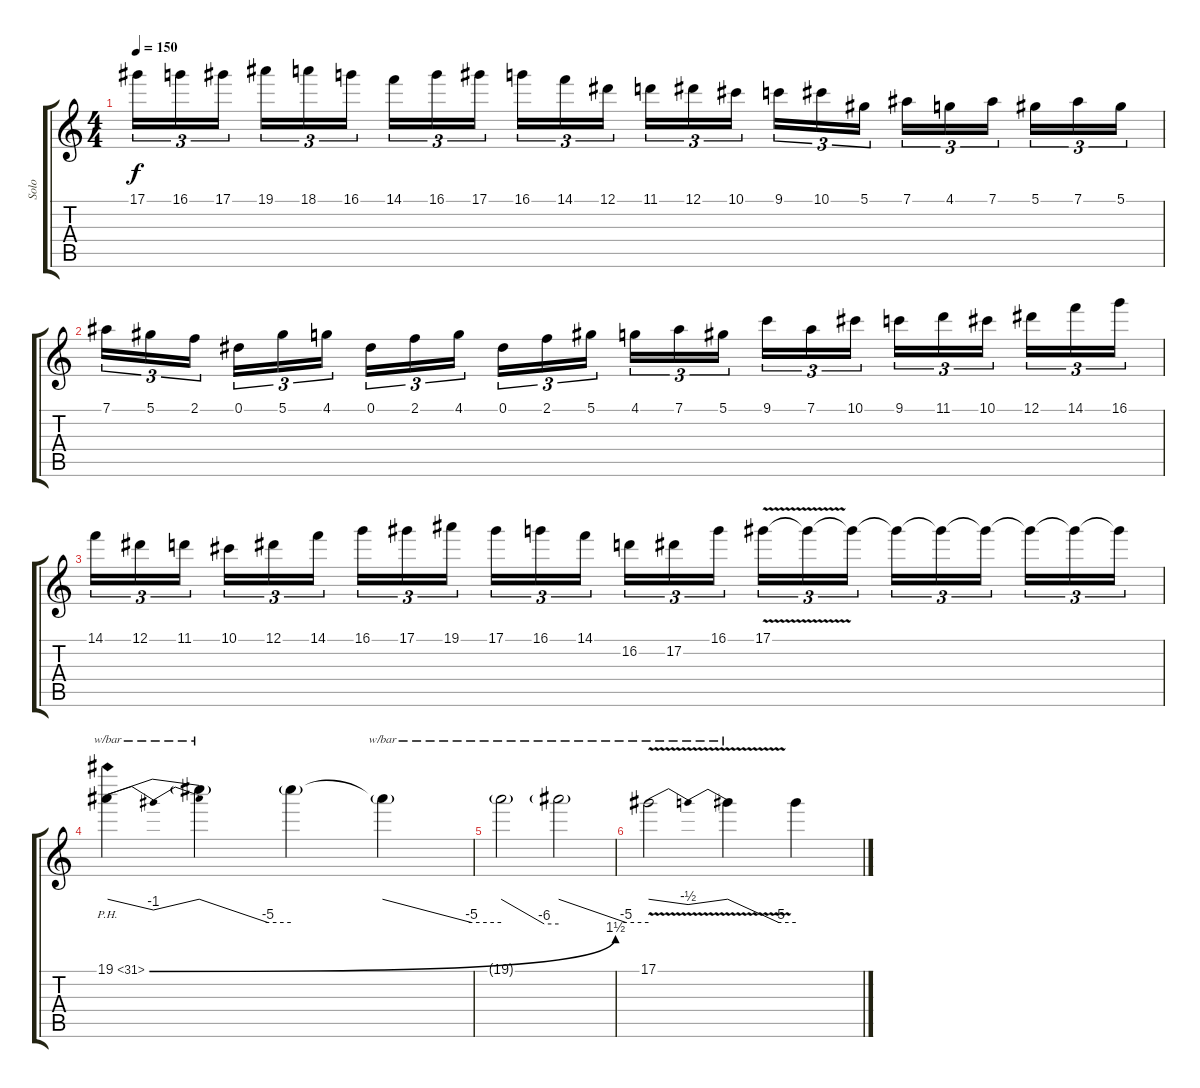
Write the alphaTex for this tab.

\track ("Solo" "Solo") {instrument overdrivenguitar}
\staff {score tabs}
\tuning (Eb4 Bb3 Gb3 Db3 Ab2 Db2) {hide}
\ts (4 4)
\tempo 150
\clef g2
\ks c
17.1.16{tu (3 2) dy f} 16.1.16{tu (3 2)} 17.1.16{tu (3 2)} 19.1.16{tu (3 2)} 18.1.16{tu (3 2)} 16.1.16{tu (3 2)} 14.1.16{tu (3 2)} 16.1.16{tu (3 2)} 17.1.16{tu (3 2)} 16.1.16{tu (3 2)} 14.1.16{tu (3 2)} 12.1.16{tu (3 2)} 11.1.16{tu (3 2)} 12.1.16{tu (3 2)} 10.1.16{tu (3 2)} 9.1.16{tu (3 2)} 10.1.16{tu (3 2)} 5.1.16{tu (3 2)} 7.1.16{tu (3 2)} 4.1.16{tu (3 2)} 7.1.16{tu (3 2)} 5.1.16{tu (3 2)} 7.1.16{tu (3 2)} 5.1.16{tu (3 2)} |
7.1.16{tu (3 2)} 5.1.16{tu (3 2)} 2.1.16{tu (3 2)} 0.1.16{tu (3 2)} 5.1.16{tu (3 2)} 4.1.16{tu (3 2)} 0.1.16{tu (3 2)} 2.1.16{tu (3 2)} 4.1.16{tu (3 2)} 0.1.16{tu (3 2)} 2.1.16{tu (3 2)} 5.1.16{tu (3 2)} 4.1.16{tu (3 2)} 7.1.16{tu (3 2)} 5.1.16{tu (3 2)} 9.1.16{tu (3 2)} 7.1.16{tu (3 2)} 10.1.16{tu (3 2)} 9.1.16{tu (3 2)} 11.1.16{tu (3 2)} 10.1.16{tu (3 2)} 12.1.16{tu (3 2)} 14.1.16{tu (3 2)} 16.1.16{tu (3 2)} |
14.1.16{tu (3 2)} 12.1.16{tu (3 2)} 11.1.16{tu (3 2)} 10.1.16{tu (3 2)} 12.1.16{tu (3 2)} 14.1.16{tu (3 2)} 16.1.16{tu (3 2)} 17.1.16{tu (3 2)} 19.1.16{tu (3 2)} 17.1.16{tu (3 2)} 16.1.16{tu (3 2)} 14.1.16{tu (3 2)} 16.2.16{tu (3 2)} 17.2.16{tu (3 2)} 16.1.16{tu (3 2)} 17.1{v}.16{tu (3 2)} 17.1{t}.16{tu (3 2)} 17.1{t}.16{tu (3 2)} 17.1{t}.16{tu (3 2)} 17.1{t}.16{tu (3 2)} 17.1{t}.16{tu (3 2)} 17.1{t}.16{tu (3 2)} 17.1{t}.16{tu (3 2)} 17.1{t}.16{tu (3 2)} |
19.1{be (bend 0 0 60 6) ph 12}.4{tbe (dip default 0 0 30 -4 60 0)} 19.1{t}.4{tbe (custom default 0 0 45 -20 60 -20)} 19.1{t}.4 19.1{t}.4{tbe (custom default 0 0 45 -20 60 -20)} |
19.1{t}.2{tbe (custom default 0 0 45 -24 60 -24)} 19.1{t}.2{tbe (custom default 0 0 45 -20 60 -20)} |
17.1{v}.2{tbe (dip default 0 0 30 -2 60 0)} 17.1{t}.4{tbe (custom default 0 0 45 -20 60 -20)} 17.1{t}.4
